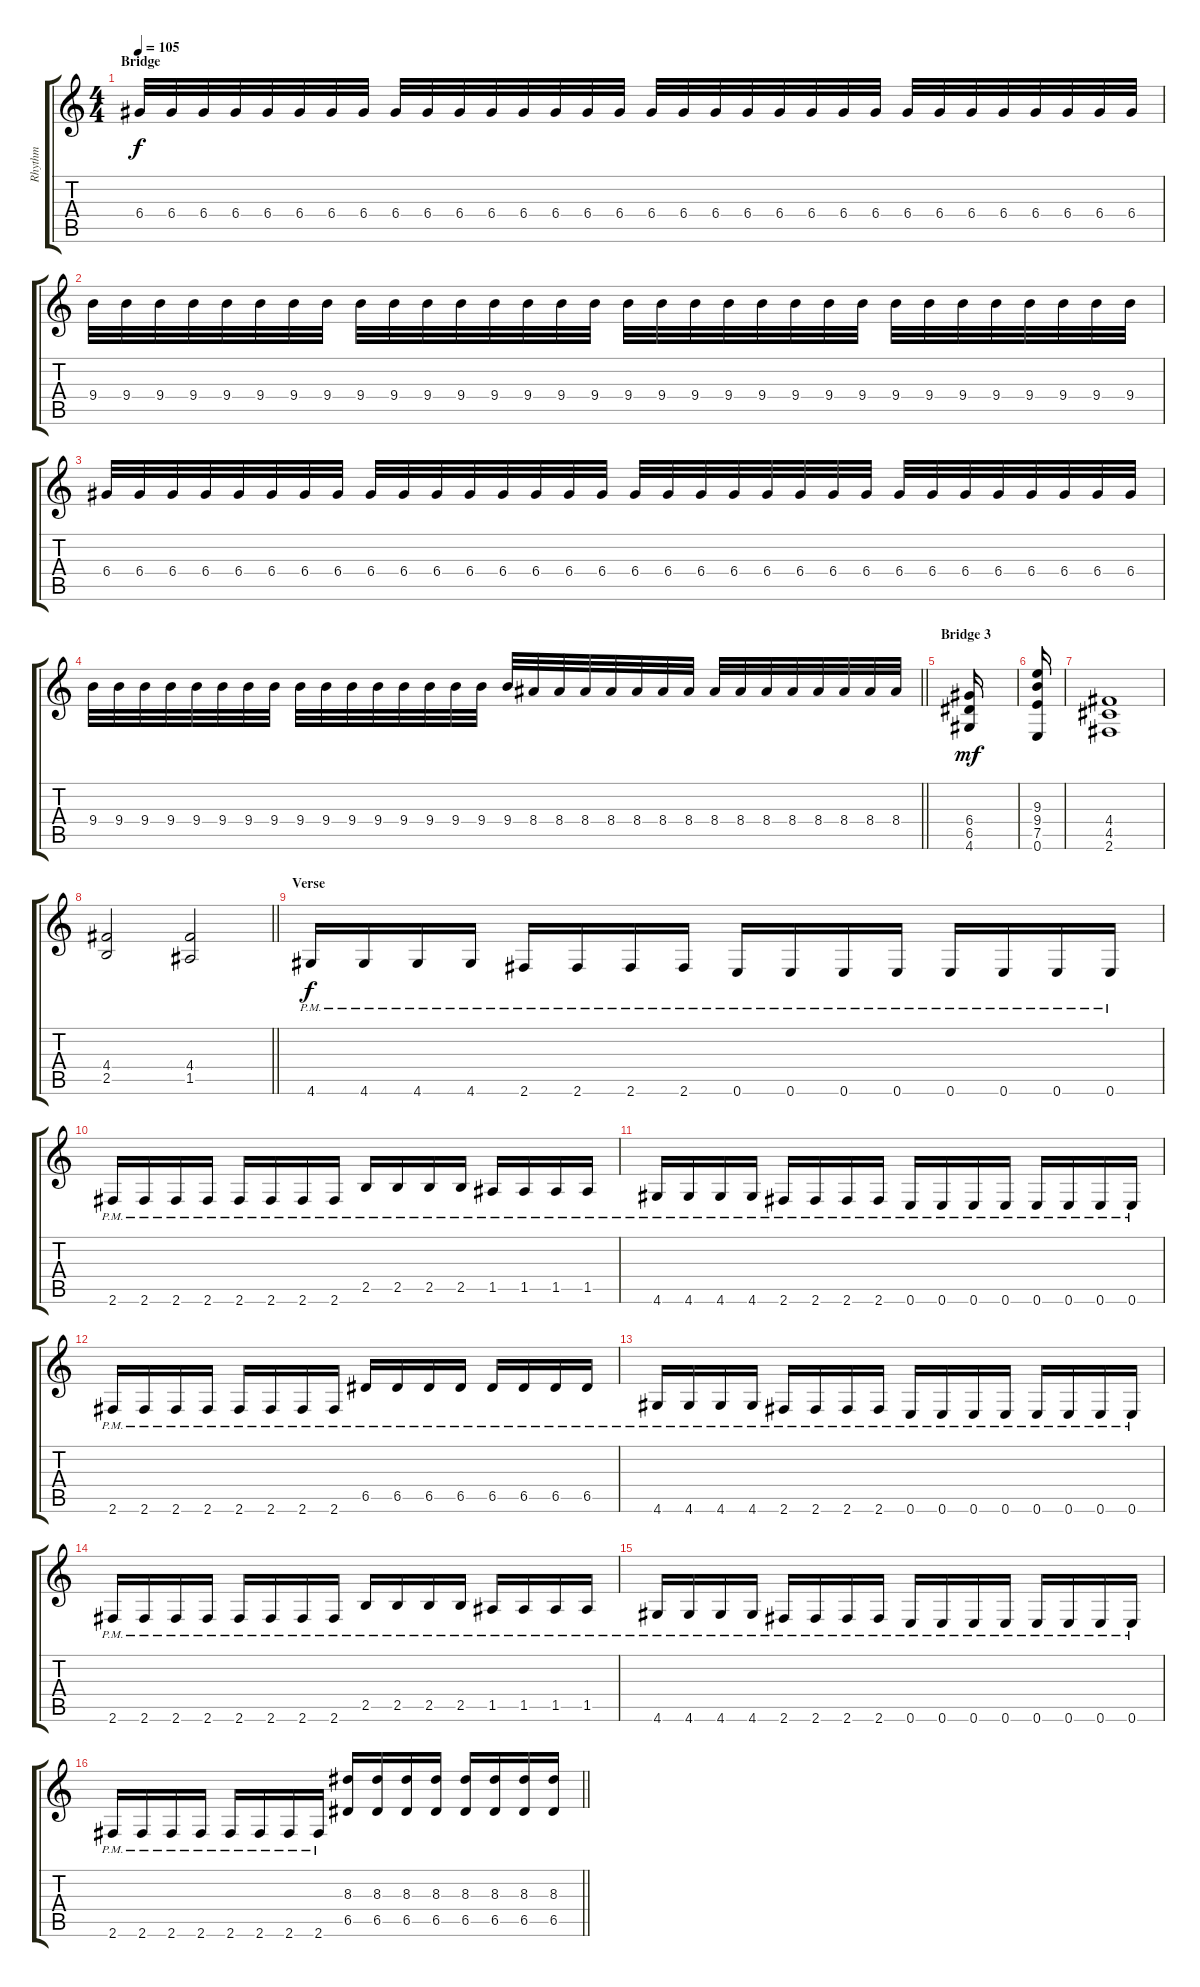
\track ("Rhythm" "Rhythm") {instrument distortionguitar}
\staff {score tabs}
\tuning (E4 B3 G3 D3 A2 E2) {hide}
\ts (4 4)
\section ("" "Bridge")
\tempo 105
\clef g2
\ks c
6.4.32{dy f} 6.4.32 6.4.32 6.4.32 6.4.32 6.4.32 6.4.32 6.4.32 6.4.32 6.4.32 6.4.32 6.4.32 6.4.32 6.4.32 6.4.32 6.4.32 6.4.32 6.4.32 6.4.32 6.4.32 6.4.32 6.4.32 6.4.32 6.4.32 6.4.32 6.4.32 6.4.32 6.4.32 6.4.32 6.4.32 6.4.32 6.4.32 |
9.4.32 9.4.32 9.4.32 9.4.32 9.4.32 9.4.32 9.4.32 9.4.32 9.4.32 9.4.32 9.4.32 9.4.32 9.4.32 9.4.32 9.4.32 9.4.32 9.4.32 9.4.32 9.4.32 9.4.32 9.4.32 9.4.32 9.4.32 9.4.32 9.4.32 9.4.32 9.4.32 9.4.32 9.4.32 9.4.32 9.4.32 9.4.32 |
6.4.32 6.4.32 6.4.32 6.4.32 6.4.32 6.4.32 6.4.32 6.4.32 6.4.32 6.4.32 6.4.32 6.4.32 6.4.32 6.4.32 6.4.32 6.4.32 6.4.32 6.4.32 6.4.32 6.4.32 6.4.32 6.4.32 6.4.32 6.4.32 6.4.32 6.4.32 6.4.32 6.4.32 6.4.32 6.4.32 6.4.32 6.4.32 |
\barLineRight lightlight
9.4.32 9.4.32 9.4.32 9.4.32 9.4.32 9.4.32 9.4.32 9.4.32 9.4.32 9.4.32 9.4.32 9.4.32 9.4.32 9.4.32 9.4.32 9.4.32 9.4.32 8.4.32 8.4.32 8.4.32 8.4.32 8.4.32 8.4.32 8.4.32 8.4.32 8.4.32 8.4.32 8.4.32 8.4.32 8.4.32 8.4.32 8.4.32 |
\section ("" "Bridge 3")
(6.4 6.5 4.6).16{dy mf} |
(9.3 9.4 7.5 0.6).16 |
(4.4 4.5 2.6).1 |
\barLineRight lightlight
(4.4 2.5).2 (4.4 1.5).2 |
\section ("" "Verse")
4.6{pm}.16{dy f} 4.6{pm}.16 4.6{pm}.16 4.6{pm}.16 2.6{pm}.16 2.6{pm}.16 2.6{pm}.16 2.6{pm}.16 0.6{pm}.16 0.6{pm}.16 0.6{pm}.16 0.6{pm}.16 0.6{pm}.16 0.6{pm}.16 0.6{pm}.16 0.6{pm}.16 |
2.6{pm}.16 2.6{pm}.16 2.6{pm}.16 2.6{pm}.16 2.6{pm}.16 2.6{pm}.16 2.6{pm}.16 2.6{pm}.16 2.5{pm}.16 2.5{pm}.16 2.5{pm}.16 2.5{pm}.16 1.5{pm}.16 1.5{pm}.16 1.5{pm}.16 1.5{pm}.16 |
4.6{pm}.16 4.6{pm}.16 4.6{pm}.16 4.6{pm}.16 2.6{pm}.16 2.6{pm}.16 2.6{pm}.16 2.6{pm}.16 0.6{pm}.16 0.6{pm}.16 0.6{pm}.16 0.6{pm}.16 0.6{pm}.16 0.6{pm}.16 0.6{pm}.16 0.6{pm}.16 |
2.6{pm}.16 2.6{pm}.16 2.6{pm}.16 2.6{pm}.16 2.6{pm}.16 2.6{pm}.16 2.6{pm}.16 2.6{pm}.16 6.5{pm}.16 6.5{pm}.16 6.5{pm}.16 6.5{pm}.16 6.5{pm}.16 6.5{pm}.16 6.5{pm}.16 6.5{pm}.16 |
4.6{pm}.16 4.6{pm}.16 4.6{pm}.16 4.6{pm}.16 2.6{pm}.16 2.6{pm}.16 2.6{pm}.16 2.6{pm}.16 0.6{pm}.16 0.6{pm}.16 0.6{pm}.16 0.6{pm}.16 0.6{pm}.16 0.6{pm}.16 0.6{pm}.16 0.6{pm}.16 |
2.6{pm}.16 2.6{pm}.16 2.6{pm}.16 2.6{pm}.16 2.6{pm}.16 2.6{pm}.16 2.6{pm}.16 2.6{pm}.16 2.5{pm}.16 2.5{pm}.16 2.5{pm}.16 2.5{pm}.16 1.5{pm}.16 1.5{pm}.16 1.5{pm}.16 1.5{pm}.16 |
4.6{pm}.16 4.6{pm}.16 4.6{pm}.16 4.6{pm}.16 2.6{pm}.16 2.6{pm}.16 2.6{pm}.16 2.6{pm}.16 0.6{pm}.16 0.6{pm}.16 0.6{pm}.16 0.6{pm}.16 0.6{pm}.16 0.6{pm}.16 0.6{pm}.16 0.6{pm}.16 |
\barLineRight lightlight
2.6{pm}.16 2.6{pm}.16 2.6{pm}.16 2.6{pm}.16 2.6{pm}.16 2.6{pm}.16 2.6{pm}.16 2.6{pm}.16 (8.3 6.5).16 (8.3 6.5).16 (8.3 6.5).16 (8.3 6.5).16 (8.3 6.5).16 (8.3 6.5).16 (8.3 6.5).16 (8.3 6.5).16
